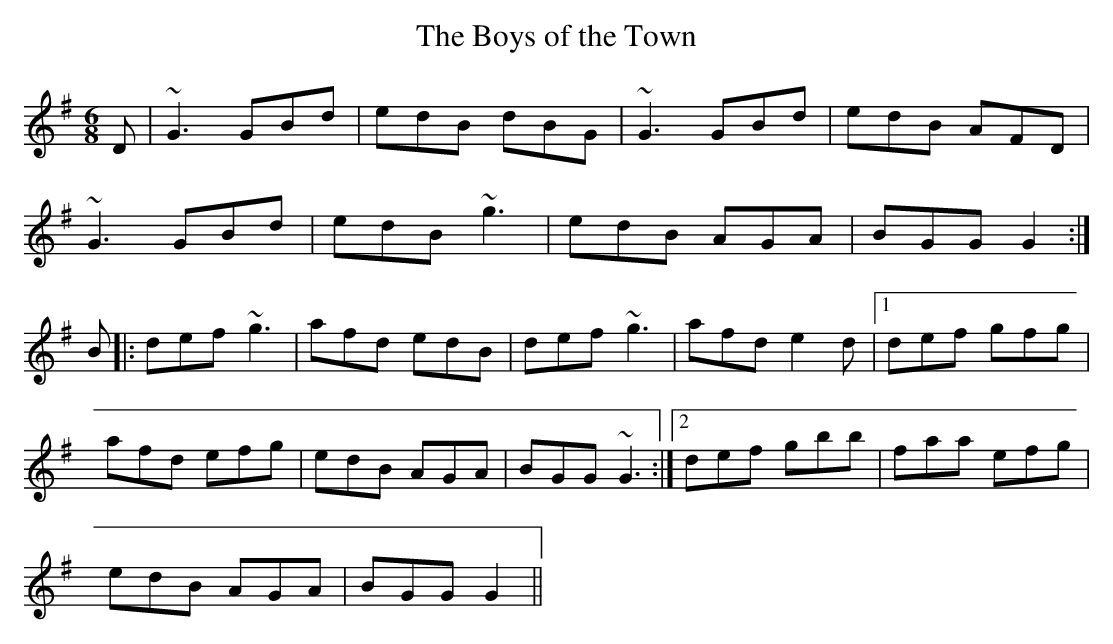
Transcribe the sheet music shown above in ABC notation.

X:1
T:Boys of the Town, The
M:6/8
L:1/8
K:G
D|~G3 GBd|edB dBG|~G3 GBd|edB AFD|!
~G3 GBd|edB ~g3|edB AGA|BGG G2:|!
B|:def ~g3|afd edB|def ~g3|afd e2d|1 def gfg|!
afd efg|edB AGA|BGG ~G3:|2 def gbb|faa efg|!
edB AGA|BGG G2||
